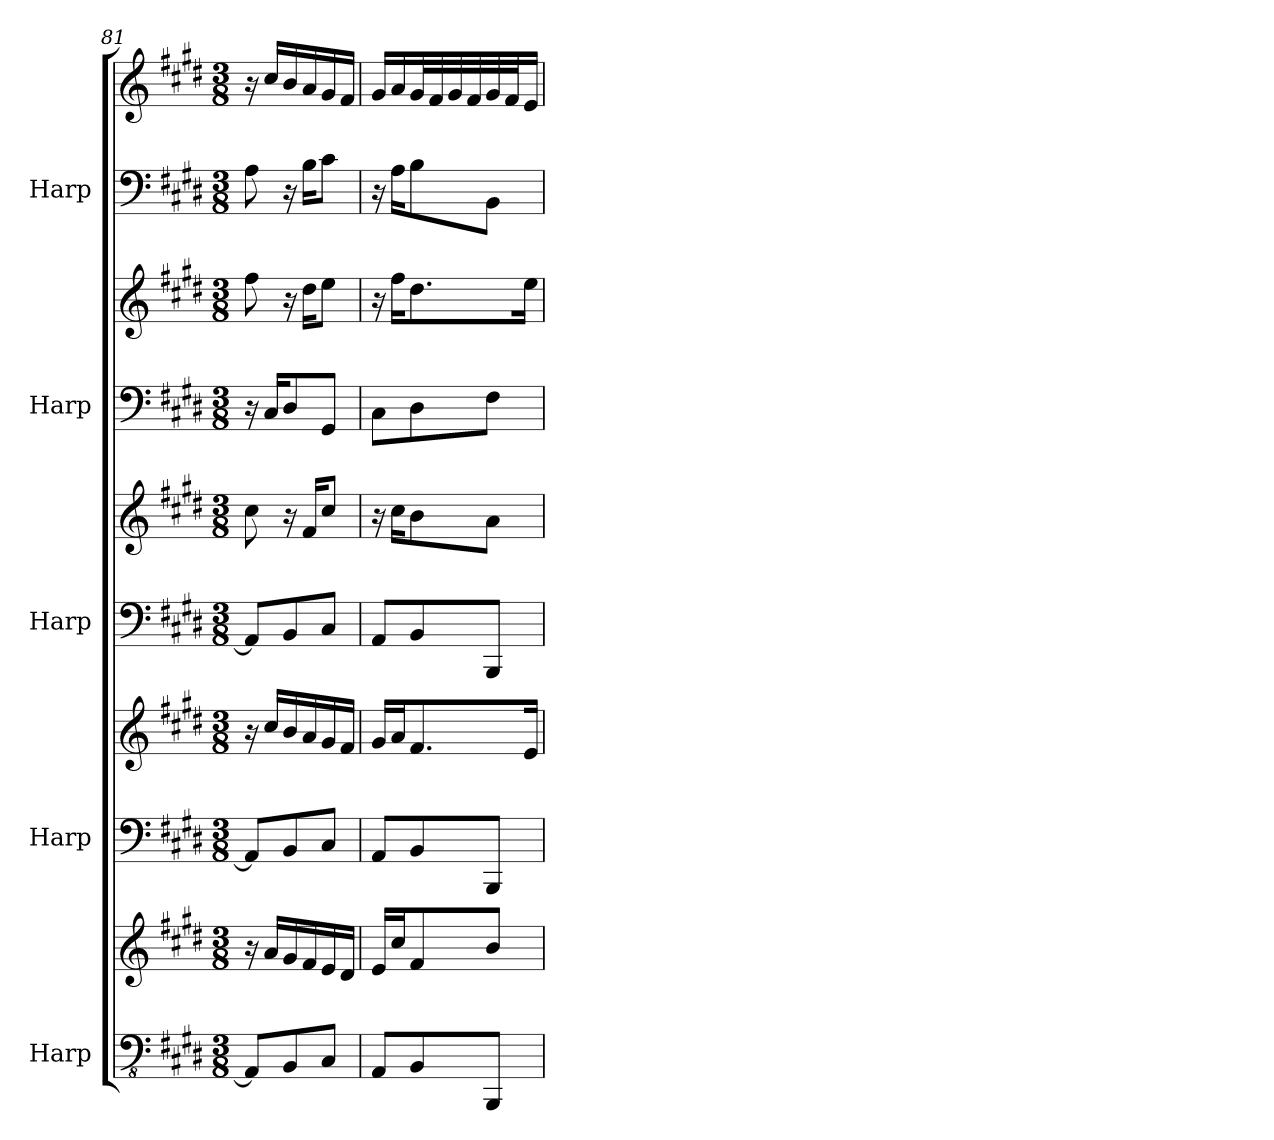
**kern	**kern	**kern	**kern	**kern	**kern	**kern	**kern	**kern	**kern
*part5	*part5	*part4	*part4	*part3	*part3	*part2	*part2	*part1	*part1
*staff10	*staff9	*staff8	*staff7	*staff6	*staff5	*staff4	*staff3	*staff2	*staff1
*I"Harp	*	*I"Harp	*	*I"Harp	*	*I"Harp	*	*I"Harp	*
*I'Hp	*	*I'Hp	*	*I'Hp	*	*I'Hp	*	*I'Hp	*
*clefFv4	*clefG2	*clefF4	*clefG2	*clefF4	*clefG2	*clefF4	*clefG2	*clefF4	*clefG2
*k[f#c#g#d#]	*k[f#c#g#d#]	*k[f#c#g#d#]	*k[f#c#g#d#]	*k[f#c#g#d#]	*k[f#c#g#d#]	*k[f#c#g#d#]	*k[f#c#g#d#]	*k[f#c#g#d#]	*k[f#c#g#d#]
*M3/8	*M3/8	*M3/8	*M3/8	*M3/8	*M3/8	*M3/8	*M3/8	*M3/8	*M3/8
=81	=81	=81	=81	=81	=81	=81	=81	=81	=81
8AAA/L]	16r	8AA/L]	16r	8AA/L]	8cc#\	16r	8ff#\	8A\	16r
.	16a/LL	.	16cc#/LL	.	.	16C#/KL	.	.	16cc#/LL
8BBB/	16g#/	8BB/	16b/	8BB/	16r	8D#/	16r	16r	16b/
.	16f#/	.	16a/	.	16f#/KL	.	16dd#\KL	16B\KL	16a/
8CC#/J	16e/	8C#/J	16g#/	8C#/J	8cc#/J	8GG#/J	8ee\J	8c#\J	16g#/
.	16d#/JJ	.	16f#/JJ	.	.	.	.	.	16f#/JJ
=82	=82	=82	=82	=82	=82	=82	=82	=82	=82
8AAA/L	16e/LL	8AA/L	16g#/LL	8AA/L	16r	8C#\L	16r	16r	16g#/LL
.	16cc#/J	.	16a/J	.	16cc#\KL	.	16ff#\KL	16A\KL	16a/
8BBB/	8f#/	8BB/	8.f#/	8BB/	8b\	8D#\	8.dd#\	8B\	32g#/L
.	.	.	.	.	.	.	.	.	32f#/
.	.	.	.	.	.	.	.	.	32g#/
.	.	.	.	.	.	.	.	.	32f#/
8BBBB/J	8b/J	8BBB/J	.	8BBB/J	8a\J	8F#\J	.	8BB\J	32g#/
.	.	.	.	.	.	.	.	.	32f#/J
.	.	.	16e/Jk	.	.	.	16ee\Jk	.	16e/JJ
=	=	=	=	=	=	=	=	=	=
*-	*-	*-	*-	*-	*-	*-	*-	*-	*-
